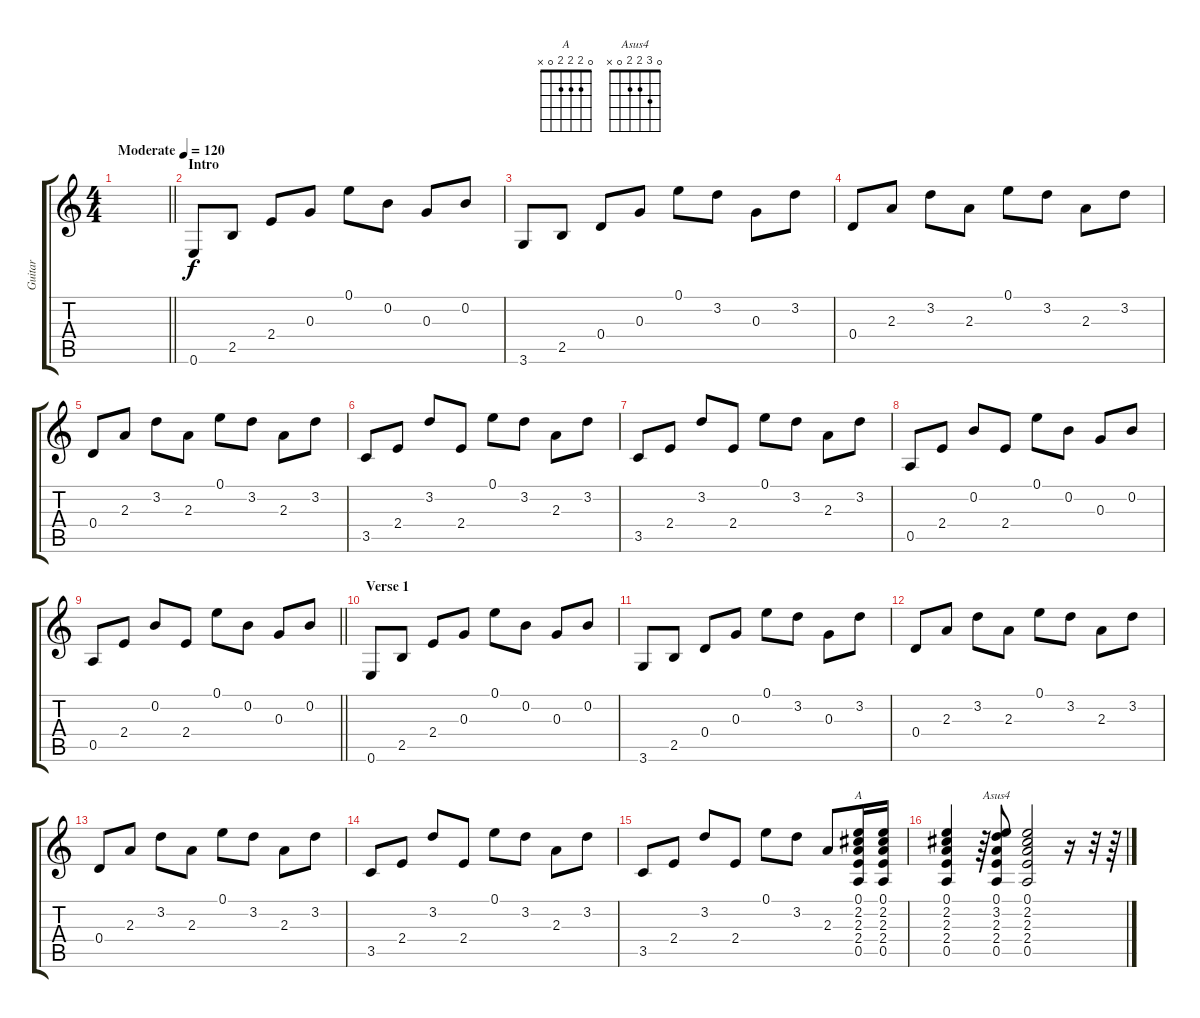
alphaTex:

\track ("Guitar" "Guitar") {instrument acousticguitarsteel}
\staff {score tabs}
\tuning (E4 B3 G3 D3 A2 E2) {hide}
\chord ("A" 0 2 2 2 0 x)
\chord ("Asus4" 0 3 2 2 0 x)
\ts (4 4)
\tempo (120 "Moderate")
\clef g2
\barLineRight lightlight
\ks c
|
\section ("" "Intro")
0.6.8 2.5.8 2.4.8 0.3.8 0.1.8 0.2.8 0.3.8 0.2.8 |
3.6.8 2.5.8 0.4.8 0.3.8 0.1.8 3.2.8 0.3.8 3.2.8 |
0.4.8 2.3.8 3.2.8 2.3.8 0.1.8 3.2.8 2.3.8 3.2.8 |
0.4.8 2.3.8 3.2.8 2.3.8 0.1.8 3.2.8 2.3.8 3.2.8 |
3.5.8 2.4.8 3.2.8 2.4.8 0.1.8 3.2.8 2.3.8 3.2.8 |
3.5.8 2.4.8 3.2.8 2.4.8 0.1.8 3.2.8 2.3.8 3.2.8 |
0.5.8 2.4.8 0.2.8 2.4.8 0.1.8 0.2.8 0.3.8 0.2.8 |
\barLineRight lightlight
0.5.8 2.4.8 0.2.8 2.4.8 0.1.8 0.2.8 0.3.8 0.2.8 |
\section ("" "Verse 1")
0.6.8 2.5.8 2.4.8 0.3.8 0.1.8 0.2.8 0.3.8 0.2.8 |
3.6.8 2.5.8 0.4.8 0.3.8 0.1.8 3.2.8 0.3.8 3.2.8 |
0.4.8 2.3.8 3.2.8 2.3.8 0.1.8 3.2.8 2.3.8 3.2.8 |
0.4.8 2.3.8 3.2.8 2.3.8 0.1.8 3.2.8 2.3.8 3.2.8 |
3.5.8 2.4.8 3.2.8 2.4.8 0.1.8 3.2.8 2.3.8 3.2.8 |
3.5.8 2.4.8 3.2.8 2.4.8 0.1.8 3.2.8 2.3.8 (0.1 2.2 2.3 2.4 0.5).16{ch "A"} (0.1 2.2 2.3 2.4 0.5).16 |
(0.1 2.2 2.3 2.4 0.5).4 r.64 (0.1 3.2 2.3 2.4 0.5).8{ch "Asus4"} (0.1 2.2 2.3 2.4 0.5).2 r.16 r.32 r.64
